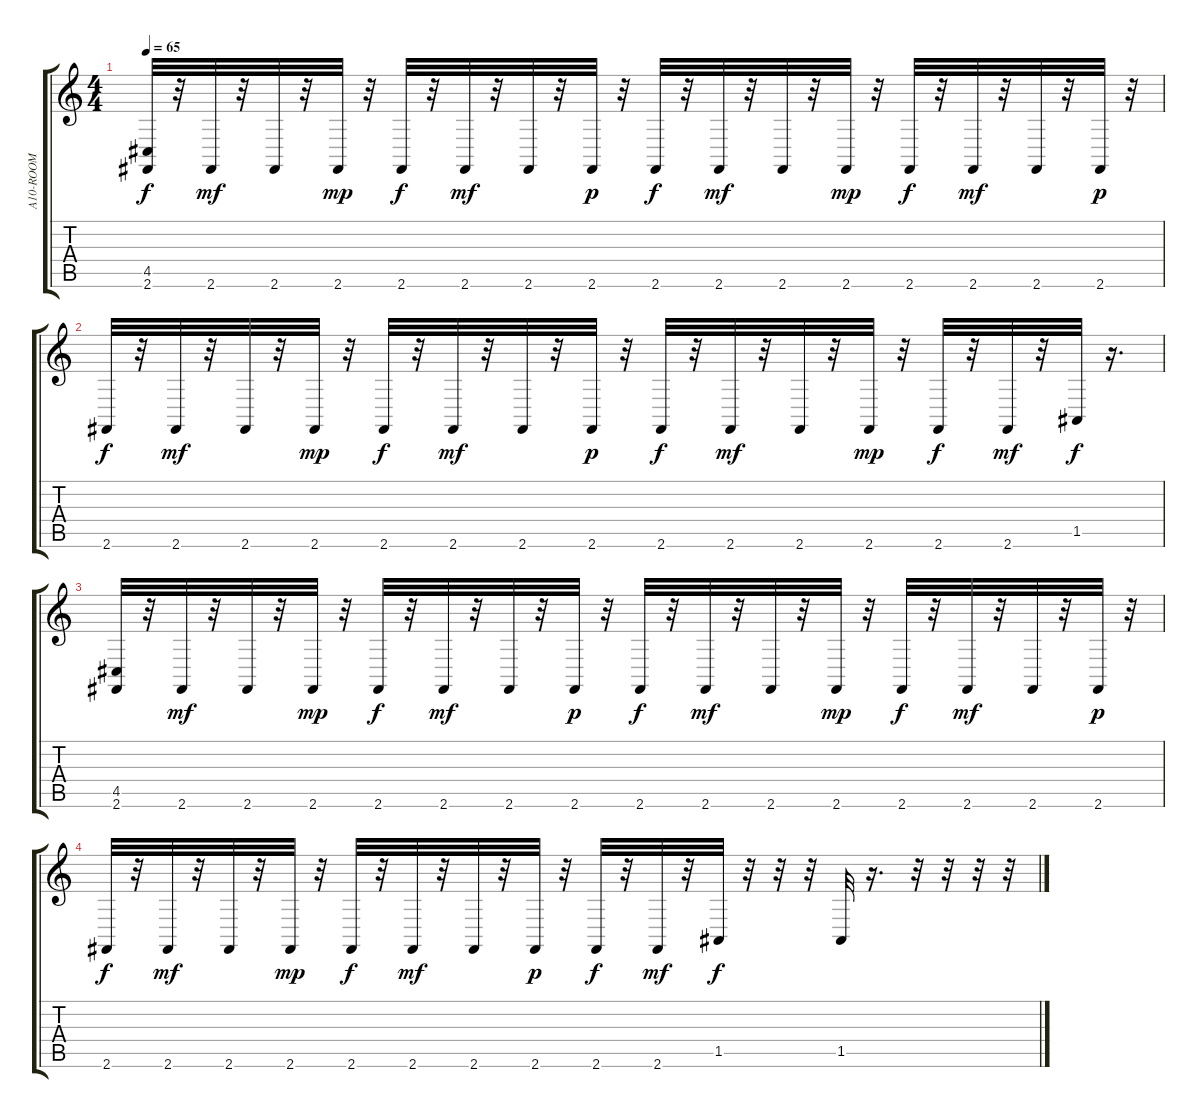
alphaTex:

\track ("A10-ROOM        " "A10-ROOM  ") {instrument celesta}
\staff {score tabs}
\tuning (E4 B3 G3 D3 A2 E2) {hide}
\ts (4 4)
\tempo 65
\clef g2
\ks c
(4.5 2.6).32{dy f} r.32 2.6.32{dy mf} r.32 2.6.32 r.32 2.6.32{dy mp} r.32 2.6.32{dy f} r.32 2.6.32{dy mf} r.32 2.6.32 r.32 2.6.32{dy p} r.32 2.6.32{dy f} r.32 2.6.32{dy mf} r.32 2.6.32 r.32 2.6.32{dy mp} r.32 2.6.32{dy f} r.32 2.6.32{dy mf} r.32 2.6.32 r.32 2.6.32{dy p} r.32 |
2.6.32{dy f} r.32 2.6.32{dy mf} r.32 2.6.32 r.32 2.6.32{dy mp} r.32 2.6.32{dy f} r.32 2.6.32{dy mf} r.32 2.6.32 r.32 2.6.32{dy p} r.32 2.6.32{dy f} r.32 2.6.32{dy mf} r.32 2.6.32 r.32 2.6.32{dy mp} r.32 2.6.32{dy f} r.32 2.6.32{dy mf} r.32 1.5.32{dy f} r.16{d} |
(4.5 2.6).32 r.32 2.6.32{dy mf} r.32 2.6.32 r.32 2.6.32{dy mp} r.32 2.6.32{dy f} r.32 2.6.32{dy mf} r.32 2.6.32 r.32 2.6.32{dy p} r.32 2.6.32{dy f} r.32 2.6.32{dy mf} r.32 2.6.32 r.32 2.6.32{dy mp} r.32 2.6.32{dy f} r.32 2.6.32{dy mf} r.32 2.6.32 r.32 2.6.32{dy p} r.32 |
2.6.32{dy f} r.32 2.6.32{dy mf} r.32 2.6.32 r.32 2.6.32{dy mp} r.32 2.6.32{dy f} r.32 2.6.32{dy mf} r.32 2.6.32 r.32 2.6.32{dy p} r.32 2.6.32{dy f} r.32 2.6.32{dy mf} r.32 1.5.32{dy f} r.32 r.32 r.32 1.5.32 r.16{d} r.32 r.32 r.32 r.32
